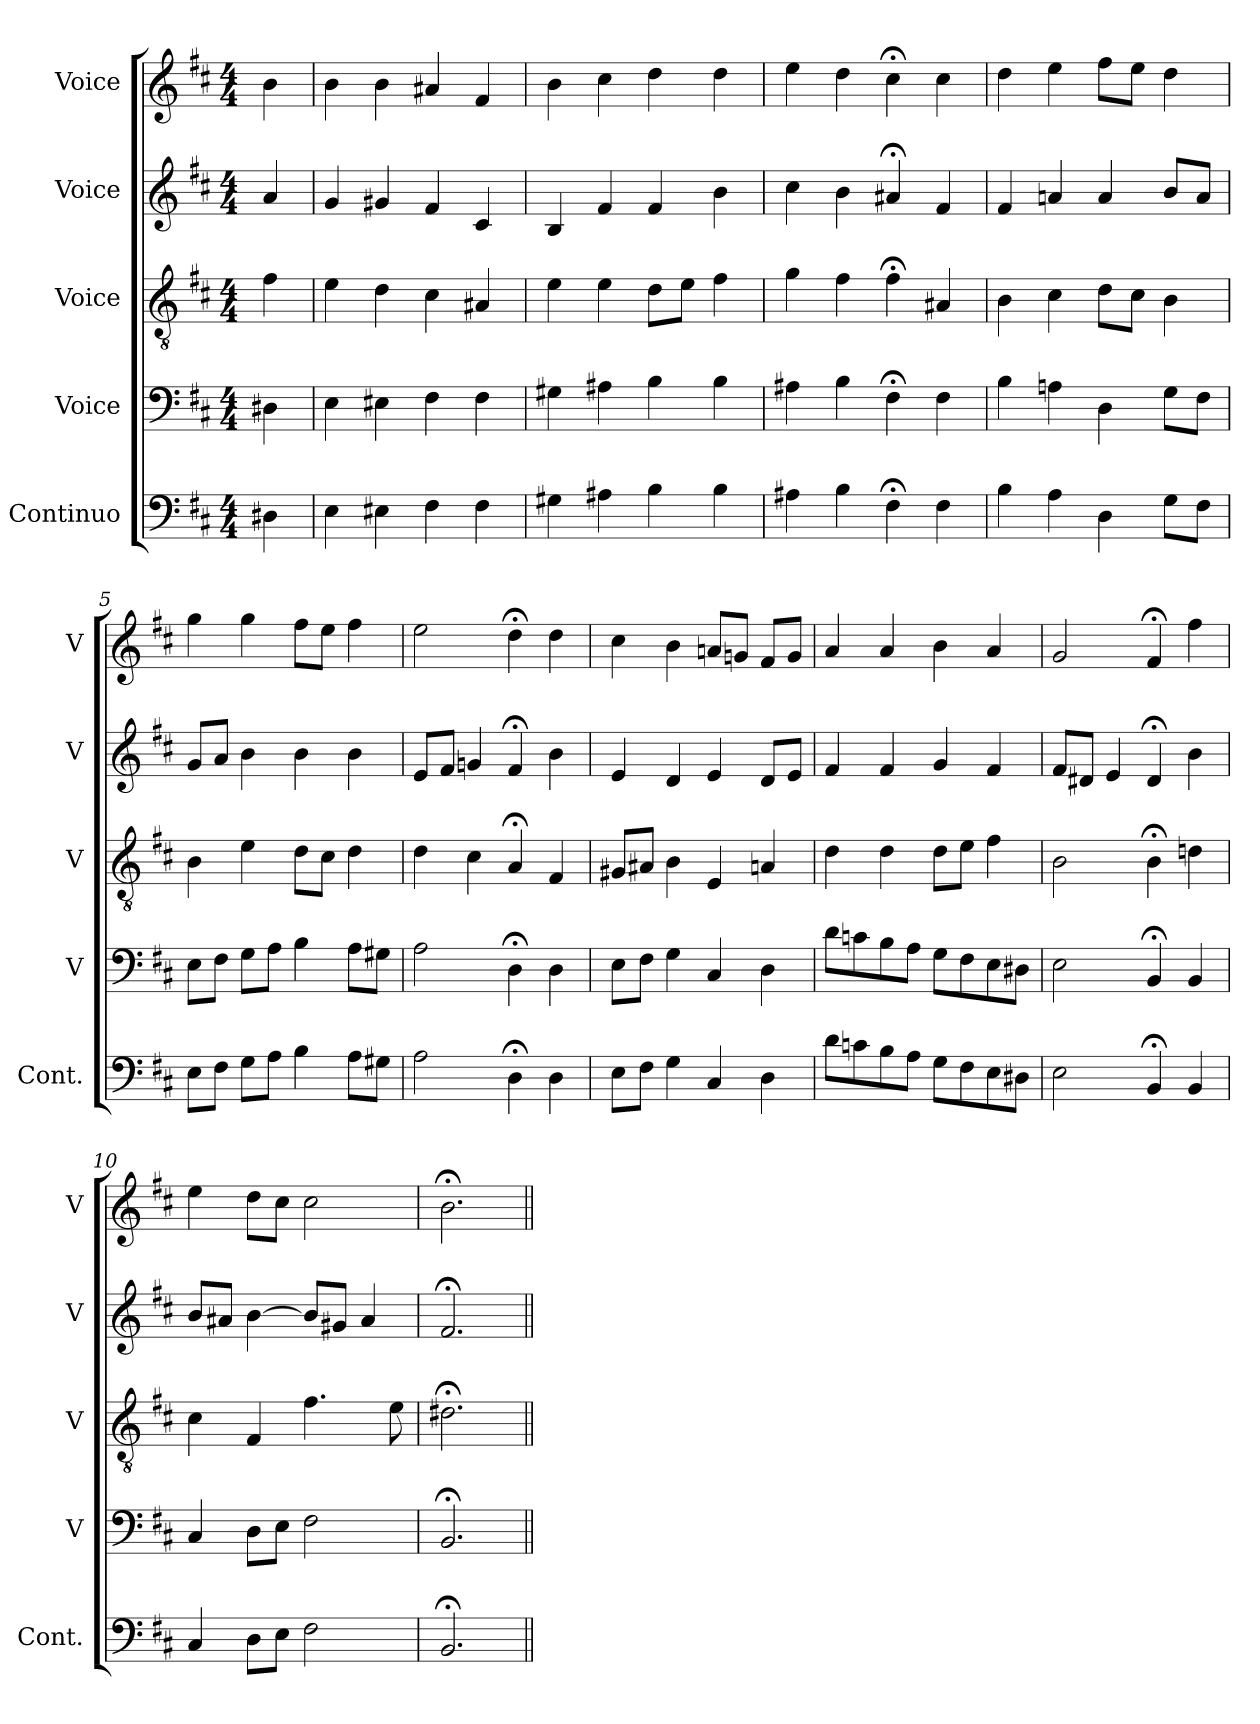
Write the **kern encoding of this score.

**kern	**kern	**kern	**kern	**kern
*part5	*part4	*part3	*part2	*part1
*staff5	*staff4	*staff3	*staff2	*staff1
*I"Continuo	*I"Voice	*I"Voice	*I"Voice	*I"Voice
*I'Cont.	*I'V	*I'V	*I'V	*I'V
*clefF4	*clefF4	*clefGv2	*clefG2	*clefG2
*ITrd7c12	*	*	*	*
*k[f#c#]	*k[f#c#]	*k[f#c#]	*k[f#c#]	*k[f#c#]
*M4/4	*M4/4	*M4/4	*M4/4	*M4/4
=	=	=	=	=
4DD#X\	4D#X\	4f#\	4a/	4b\
=1	=1	=1	=1	=1
4EE\	4E\	4e\	4g/	4b\
4EE#X\	4E#X\	4d\	4g#X/	4b\
4FF#\	4F#\	4c#\	4f#/	4a#X/
4FF#\	4F#\	4A#X/	4c#/	4f#/
=2	=2	=2	=2	=2
4GG#X\	4G#X\	4e\	4B/	4b\
4AA#X\	4A#X\	4e\	4f#/	4cc#\
4BB\	4B\	8d\L	4f#/	4dd\
.	.	8e\J	.	.
4BB\	4B\	4f#\	4b\	4dd\
=3	=3	=3	=3	=3
4AA#X\	4A#X\	4g\	4cc#\	4ee\
4BB\	4B\	4f#\	4b\	4dd\
4FF#;<\	4F#;<\	4f#;<\	4a#X;</	4cc#;<\
4FF#\	4F#\	4A#X/	4f#/	4cc#\
=4	=4	=4	=4	=4
4BB\	4B\	4B\	4f#/	4dd\
4AA\	4An\	4c#\	4an/	4ee\
4DD\	4D\	8d\L	4a/	8ff#\L
.	.	8c#\J	.	8ee\J
8GG\L	8G\L	4B\	8b/L	4dd\
8FF#\J	8F#\J	.	8a/J	.
=5	=5	=5	=5	=5
8EE\L	8E\L	4B\	8g/L	4gg\
8FF#\J	8F#\J	.	8a/J	.
8GG\L	8G\L	4e\	4b\	4gg\
8AA\J	8A\J	.	.	.
4BB\	4B\	8d\L	4b\	8ff#\L
.	.	8c#\J	.	8ee\J
8AA\L	8A\L	4d\	4b\	4ff#\
8GG#X\J	8G#X\J	.	.	.
!!LO:LB:g=z
=6	=6	=6	=6	=6
2AA\	2A\	4d\	8e/L	2ee\
.	.	.	8f#/J	.
.	.	4c#\	4gn/	.
4DD;<\	4D;<\	4A;</	4f#;</	4dd;<\
4DD\	4D\	4F#/	4b\	4dd\
=7	=7	=7	=7	=7
8EE\L	8E\L	8G#X/L	4e/	4cc#\
8FF#\J	8F#\J	8A#X/J	.	.
4GG\	4G\	4B\	4d/	4b\
4CC#/	4C#/	4E/	4e/	8an/L
.	.	.	.	8gn/J
4DD\	4D\	4An/	8d/L	8f#/L
.	.	.	8e/J	8g/J
=8	=8	=8	=8	=8
8D\L	8d\L	4d\	4f#/	4a/
8Cn\	8cn\	.	.	.
8BB\	8B\	4d\	4f#/	4a/
8AA\J	8A\J	.	.	.
8GG\L	8G\L	8d\L	4g/	4b\
8FF#\	8F#\	8e\J	.	.
8EE\	8E\	4f#\	4f#/	4a/
8DD#X\J	8D#X\J	.	.	.
=9	=9	=9	=9	=9
2EE\	2E\	2B\	8f#/L	2g/
.	.	.	8d#X/J	.
.	.	.	4e/	.
4BBB;</	4BB;</	4B;<\	4d#;</	4f#;</
4BBB/	4BB/	4dn\	4b\	4ff#\
=10	=10	=10	=10	=10
4CC#/	4C#/	4c#\	8b/L	4ee\
.	.	.	8a#X/J	.
8DD\L	8D\L	4F#/	[4b\	8dd\L
8EE\J	8E\J	.	.	8cc#\J
2FF#\	2F#\	4.f#\	8b/L]	2cc#\
.	.	.	8g#X/J	.
.	.	.	4a#/	.
.	.	8e\	.	.
!!LO:PB:g=z
=11	=11	=11	=11	=11
2.BBB;</	2.BB;</	2.d#X;<\	2.f#;</	2.b;<\
=||	=||	=||	=||	=||
*-	*-	*-	*-	*-
